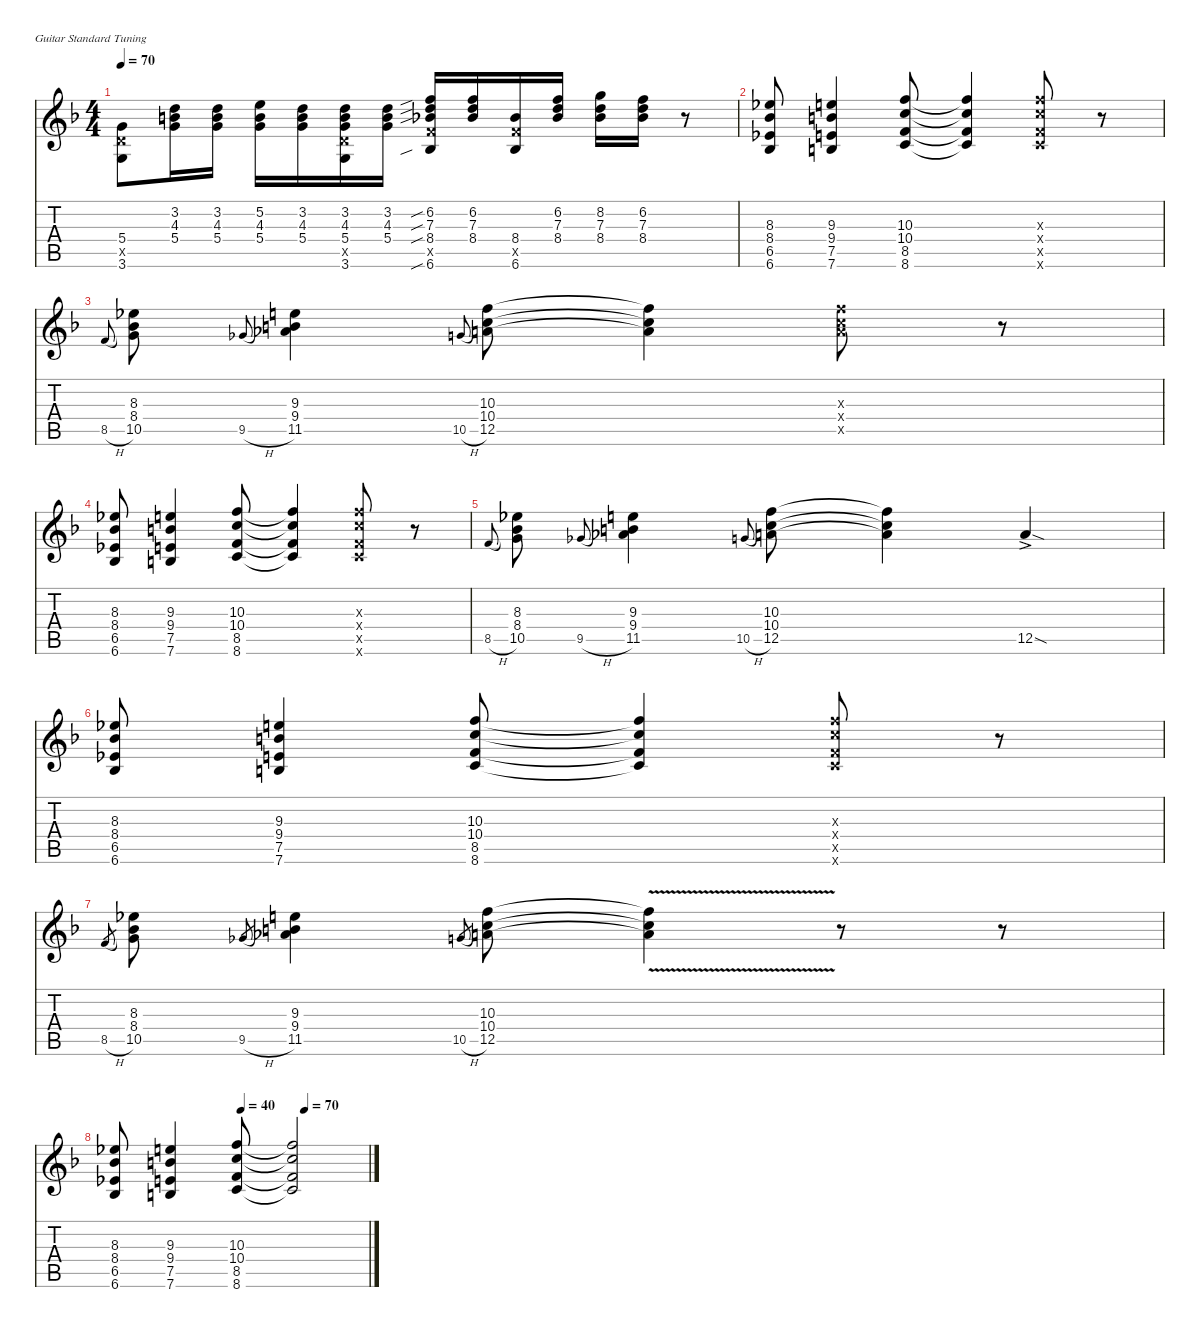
\defaultSystemsLayout 4
\hideDynamics
\bracketExtendMode nobrackets
\singleTrackTrackNamePolicy hidden
\multiTrackTrackNamePolicy hidden
\otherSystemsTrackNameOrientation horizontal
\track ("Guitar 1" "el.guit.") {defaultSystemsLayout 4 instrument electricguitarclean}
\staff {score tabs}
\tuning (E4 B3 G3 D3 A2 E2)
\ts (4 4)
\tempo 70
\clef g2
\ks f
(5.4{acc forcenatural} 5.5{x acc forcenatural} 3.6{acc forcenatural}).8{dy f beam Down} (3.2{acc forcenatural} 4.3{acc forcenatural} 5.4{acc forcenatural}).16{beam Down} (3.2{acc forcenatural} 4.3{acc forcenatural} 5.4{acc forcenatural}).16{beam Down} (5.2{acc forcenatural} 4.3{acc forcenatural} 5.4{acc forcenatural}).16{beam Down} (3.2{acc forcenatural} 4.3{acc forcenatural} 5.4{acc forcenatural}).16{beam Down} (3.2{acc forcenatural} 4.3{acc forcenatural} 5.4{acc forcenatural} 5.5{x acc forcenatural} 3.6{acc forcenatural}).16{beam Down} (3.2{acc forcenatural} 4.3{acc forcenatural} 5.4{acc forcenatural}).16{beam Down} (6.2{sib acc forcenatural} 7.3{sib acc forcenatural} 8.4{sib acc b} 8.5{x acc forcenatural} 6.6{sib acc b}).16{beam Up} (6.2{acc forcenatural} 7.3{acc forcenatural} 8.4{acc b}).16{beam Up} (8.4{acc b} 8.5{x acc forcenatural} 6.6{acc b}).16{beam Up} (6.2{acc forcenatural} 7.3{acc forcenatural} 8.4{acc b}).16{beam Up} (8.2{acc forcenatural} 7.3{acc forcenatural} 8.4{acc b}).16{beam Down} (6.2{acc forcenatural} 7.3{acc forcenatural} 8.4{acc b}).16{beam Down} r.8{beam Down} |
(8.3{acc b} 8.4{acc b} 6.5{acc b} 6.6{acc b}).8{beam Up} (9.3{acc forcenatural} 9.4{acc forcenatural} 7.5{acc forcenatural} 7.6{acc forcenatural}).4{beam Up} (10.3{acc forcenatural} 10.4{acc forcenatural} 8.5{acc forcenatural} 8.6{acc forcenatural}).8{beam Up} (10.3{t acc forcenatural} 10.4{t acc forcenatural} 8.5{t acc forcenatural} 8.6{t acc forcenatural}).4{beam Up} (10.3{x acc forcenatural} 10.4{x acc forcenatural} 8.5{x acc forcenatural} 8.6{x acc forcenatural}).8{beam Up} r.8{beam Up} |
8.5{h acc forcenatural}.8{gr onbeat dy mp beam Up} (8.3{acc b} 8.4{acc b} 10.5{acc forcenatural}).8{dy f beam Down} 9.5{h acc b}.8{gr onbeat dy mp beam Up} (9.3{acc forcenatural} 9.4{acc forcenatural} 11.5{acc b}).4{dy f beam Down} 10.5{h acc forcenatural}.8{gr onbeat dy mp beam Up} (10.3{acc forcenatural} 10.4{acc forcenatural} 12.5{acc forcenatural}).8{dy f beam Down} (10.3{t acc forcenatural} 10.4{t acc forcenatural} 12.5{t acc forcenatural}).4{beam Down} (10.3{x acc forcenatural} 10.4{x acc forcenatural} 12.5{x acc forcenatural}).8{beam Down} r.8{beam Down} |
(8.3{acc b} 8.4{acc b} 6.5{acc b} 6.6{acc b}).8{beam Up} (9.3{acc forcenatural} 9.4{acc forcenatural} 7.5{acc forcenatural} 7.6{acc forcenatural}).4{beam Up} (10.3{acc forcenatural} 10.4{acc forcenatural} 8.5{acc forcenatural} 8.6{acc forcenatural}).8{beam Up} (10.3{t acc forcenatural} 10.4{t acc forcenatural} 8.5{t acc forcenatural} 8.6{t acc forcenatural}).4{beam Up} (10.3{x acc forcenatural} 10.4{x acc forcenatural} 8.5{x acc forcenatural} 8.6{x acc forcenatural}).8{beam Up} r.8{beam Up} |
8.5{h acc forcenatural}.8{gr onbeat dy mp beam Up} (8.3{acc b} 8.4{acc b} 10.5{acc forcenatural}).8{dy f beam Down} 9.5{h acc b}.8{gr onbeat dy mp beam Up} (9.3{acc forcenatural} 9.4{acc forcenatural} 11.5{acc b}).4{dy f beam Down} 10.5{h acc forcenatural}.8{gr onbeat dy mp beam Up} (10.3{acc forcenatural} 10.4{acc forcenatural} 12.5{acc forcenatural}).8{dy f beam Down} (10.3{t acc forcenatural} 10.4{t acc forcenatural} 12.5{t acc forcenatural}).4{beam Down} 12.5{sod ac acc forcenatural}.4{beam Up} |
(8.3{acc b} 8.4{acc b} 6.5{acc b} 6.6{acc b}).8{beam Up} (9.3{acc forcenatural} 9.4{acc forcenatural} 7.5{acc forcenatural} 7.6{acc forcenatural}).4{beam Up} (10.3{acc forcenatural} 10.4{acc forcenatural} 8.5{acc forcenatural} 8.6{acc forcenatural}).8{beam Up} (10.3{t acc forcenatural} 10.4{t acc forcenatural} 8.5{t acc forcenatural} 8.6{t acc forcenatural}).4{beam Up} (10.3{x acc forcenatural} 10.4{x acc forcenatural} 8.5{x acc forcenatural} 8.6{x acc forcenatural}).8{beam Up} r.8{beam Up} |
8.5{h acc forcenatural}.8{gr dy mp beam Up} (8.3{acc b} 8.4{acc b} 10.5{acc forcenatural}).8{dy f beam Down} 9.5{h acc b}.8{gr dy mp beam Up} (9.3{acc forcenatural} 9.4{acc forcenatural} 11.5{acc b}).4{dy f beam Down} 10.5{h acc forcenatural}.8{gr dy mp beam Up} (10.3{acc forcenatural} 10.4{acc forcenatural} 12.5{acc forcenatural}).8{dy f beam Down} (10.3{v t acc forcenatural} 10.4{v t acc forcenatural} 12.5{v t acc forcenatural}).4{beam Down} r.8{beam Down} r.8{beam Down} |
\tempo (40 0.5)
\tempo (70 0.75)
(8.3{acc b} 8.4{acc b} 6.5{acc b} 6.6{acc b}).8{beam Up} (9.3{acc forcenatural} 9.4{acc forcenatural} 7.5{acc forcenatural} 7.6{acc forcenatural}).4{beam Up} (10.3{acc forcenatural} 10.4{acc forcenatural} 8.5{acc forcenatural} 8.6{acc forcenatural}).8{beam Up} (10.3{t acc forcenatural} 10.4{t acc forcenatural} 8.5{t acc forcenatural} 8.6{t acc forcenatural}).2{beam Up}
